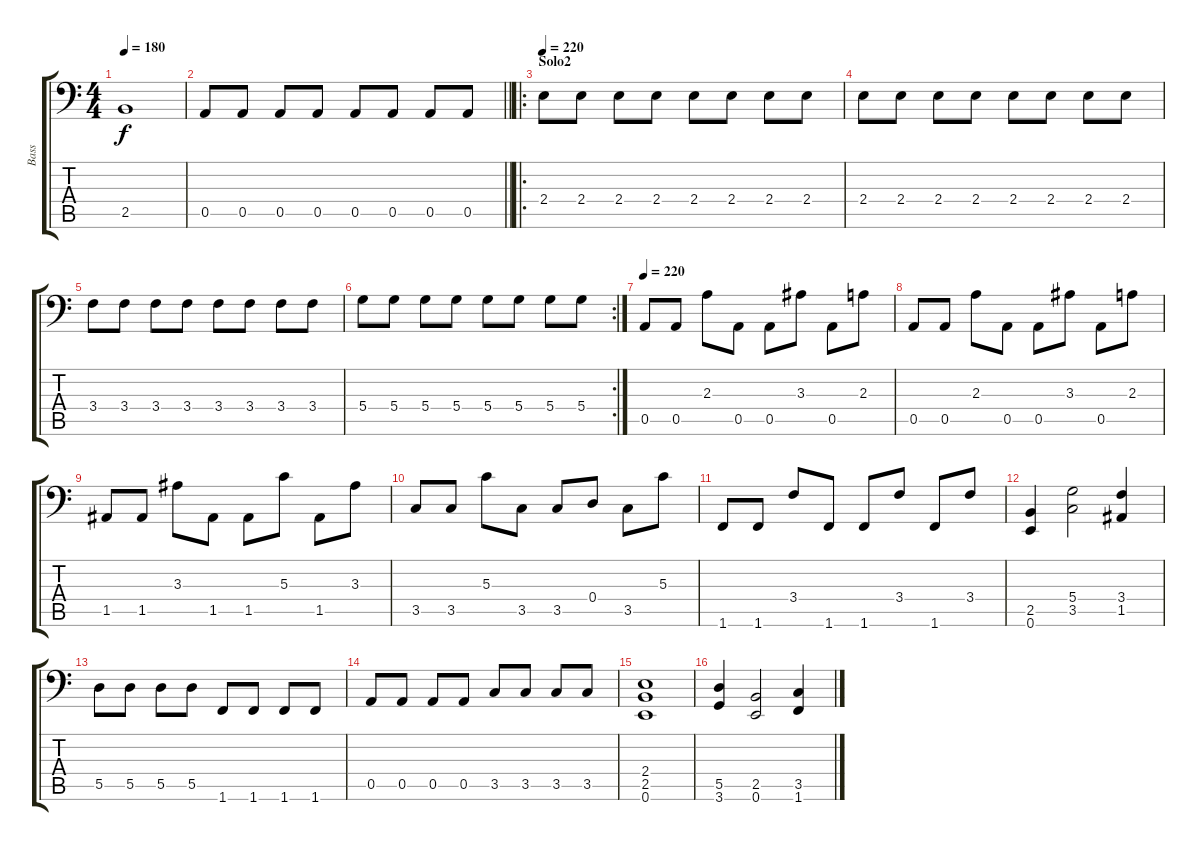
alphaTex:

\track ("Bass" "Bass") {instrument electricbassfinger}
\staff {score tabs}
\tuning (E3 B2 G2 D2 A1 E1) {hide}
\ts (4 4)
\tempo 180
\clef f4
\ks c
2.5.1{dy f} |
\barLineRight lightlight
0.5.8 0.5.8 0.5.8 0.5.8 0.5.8 0.5.8 0.5.8 0.5.8 |
\ro
\section ("" "Solo2")
\tempo 220
2.4.8 2.4.8 2.4.8 2.4.8 2.4.8 2.4.8 2.4.8 2.4.8 |
2.4.8 2.4.8 2.4.8 2.4.8 2.4.8 2.4.8 2.4.8 2.4.8 |
3.4.8 3.4.8 3.4.8 3.4.8 3.4.8 3.4.8 3.4.8 3.4.8 |
\rc 2
5.4.8 5.4.8 5.4.8 5.4.8 5.4.8 5.4.8 5.4.8 5.4.8 |
\tempo 220
0.5.8{instrument distortionguitar} 0.5.8 2.3.8 0.5.8 0.5.8 3.3.8 0.5.8 2.3.8 |
0.5.8 0.5.8 2.3.8 0.5.8 0.5.8 3.3.8 0.5.8 2.3.8 |
1.5.8 1.5.8 3.3.8 1.5.8 1.5.8 5.3.8 1.5.8 3.3.8 |
3.5.8 3.5.8 5.3.8 3.5.8 3.5.8 0.4.8 3.5.8 5.3.8 |
1.6.8 1.6.8 3.4.8 1.6.8 1.6.8 3.4.8 1.6.8 3.4.8 |
(2.5 0.6).4 (5.4 3.5).2 (3.4 1.5).4 |
5.5.8 5.5.8 5.5.8 5.5.8 1.6.8 1.6.8 1.6.8 1.6.8 |
0.5.8 0.5.8 0.5.8 0.5.8 3.5.8 3.5.8 3.5.8 3.5.8 |
(2.4 2.5 0.6).1 |
(5.5 3.6).4 (2.5 0.6).2 (3.5 1.6).4
